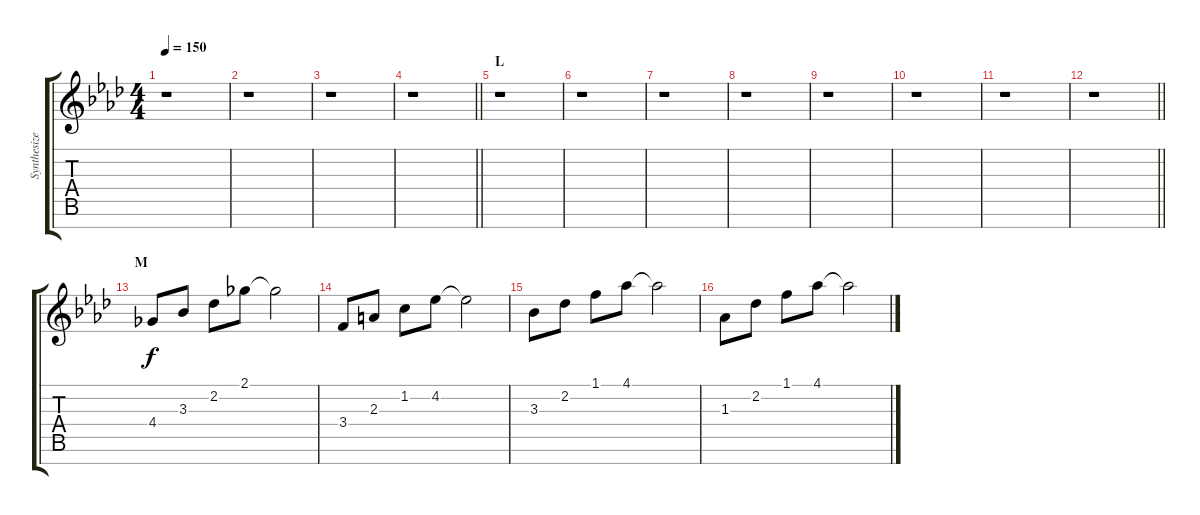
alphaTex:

\track ("Synthesizer" "Synthesize") {instrument fx5brightness}
\staff {score tabs}
\tuning (E5 B4 G4 D4 A3 E3 B2) {hide}
\ts (4 4)
\tempo 150
\clef g2
\ks ab
r.1{dy f} |
r.1 |
r.1 |
\barLineRight lightlight
r.1 |
\section ("" "L")
r.1 |
r.1 |
r.1 |
r.1 |
r.1 |
r.1 |
r.1 |
\barLineRight lightlight
r.1 |
\section ("" "M")
4.4.8 3.3.8 2.2.8 2.1.8 2.1{t}.2 |
3.4.8 2.3.8 1.2.8 4.2.8 4.2{t}.2 |
3.3.8 2.2.8 1.1.8 4.1.8 4.1{t}.2 |
1.3.8 2.2.8 1.1.8 4.1.8 4.1{t}.2
